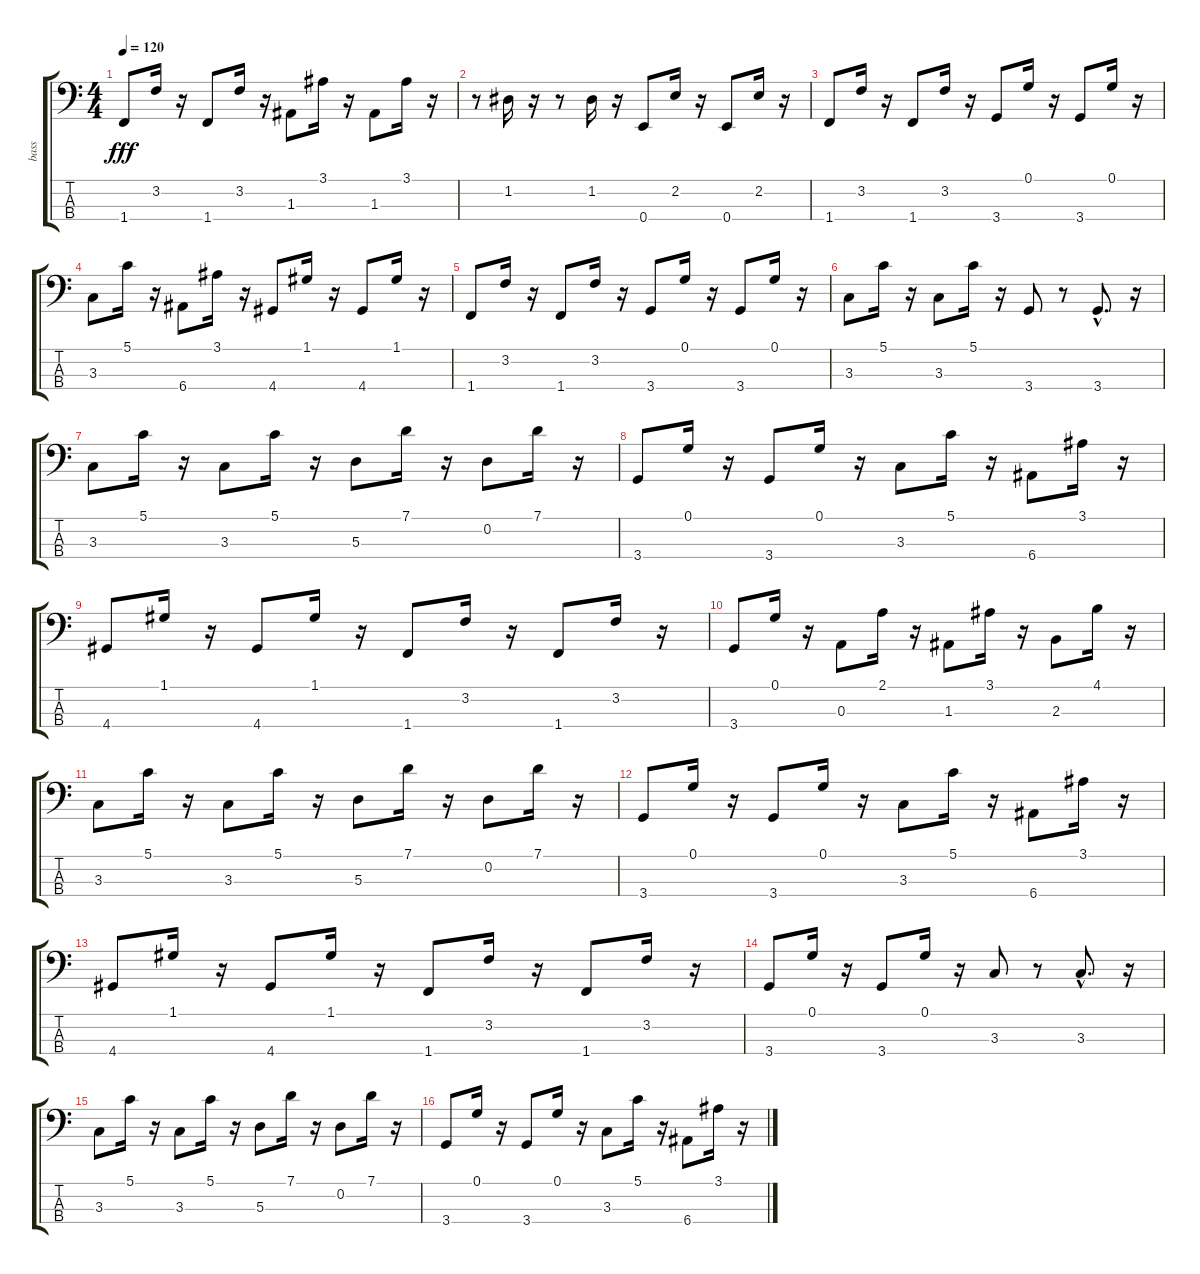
\track ("bass" "bass") {instrument slapbass2}
\staff {score tabs}
\tuning (G2 D2 A1 E1) {hide}
\ts (4 4)
\tempo 120
\clef f4
\ks c
1.4.8{dy fff} 3.2.16 r.16 1.4.8 3.2.16 r.16 1.3.8 3.1.16 r.16 1.3.8 3.1.16 r.16 |
r.8 1.2.16 r.16 r.8 1.2.16 r.16 0.4.8 2.2.16 r.16 0.4.8 2.2.16 r.16 |
1.4.8 3.2.16 r.16 1.4.8 3.2.16 r.16 3.4.8 0.1.16 r.16 3.4.8 0.1.16 r.16 |
3.3.8 5.1.16 r.16 6.4.8 3.1.16 r.16 4.4.8 1.1.16 r.16 4.4.8 1.1.16 r.16 |
1.4.8 3.2.16 r.16 1.4.8 3.2.16 r.16 3.4.8 0.1.16 r.16 3.4.8 0.1.16 r.16 |
3.3.8 5.1.16 r.16 3.3.8 5.1.16 r.16 3.4.8 r.8 3.4{hac}.8{d} r.16 |
3.3.8 5.1.16 r.16 3.3.8 5.1.16 r.16 5.3.8 7.1.16 r.16 0.2.8 7.1.16 r.16 |
3.4.8 0.1.16 r.16 3.4.8 0.1.16 r.16 3.3.8 5.1.16 r.16 6.4.8 3.1.16 r.16 |
4.4.8 1.1.16 r.16 4.4.8 1.1.16 r.16 1.4.8 3.2.16 r.16 1.4.8 3.2.16 r.16 |
3.4.8 0.1.16 r.16 0.3.8 2.1.16 r.16 1.3.8 3.1.16 r.16 2.3.8 4.1.16 r.16 |
3.3.8 5.1.16 r.16 3.3.8 5.1.16 r.16 5.3.8 7.1.16 r.16 0.2.8 7.1.16 r.16 |
3.4.8 0.1.16 r.16 3.4.8 0.1.16 r.16 3.3.8 5.1.16 r.16 6.4.8 3.1.16 r.16 |
4.4.8 1.1.16 r.16 4.4.8 1.1.16 r.16 1.4.8 3.2.16 r.16 1.4.8 3.2.16 r.16 |
3.4.8 0.1.16 r.16 3.4.8 0.1.16 r.16 3.3.8 r.8 3.3{hac}.8{d} r.16 |
3.3.8 5.1.16 r.16 3.3.8 5.1.16 r.16 5.3.8 7.1.16 r.16 0.2.8 7.1.16 r.16 |
3.4.8 0.1.16 r.16 3.4.8 0.1.16 r.16 3.3.8 5.1.16 r.16 6.4.8 3.1.16 r.16
